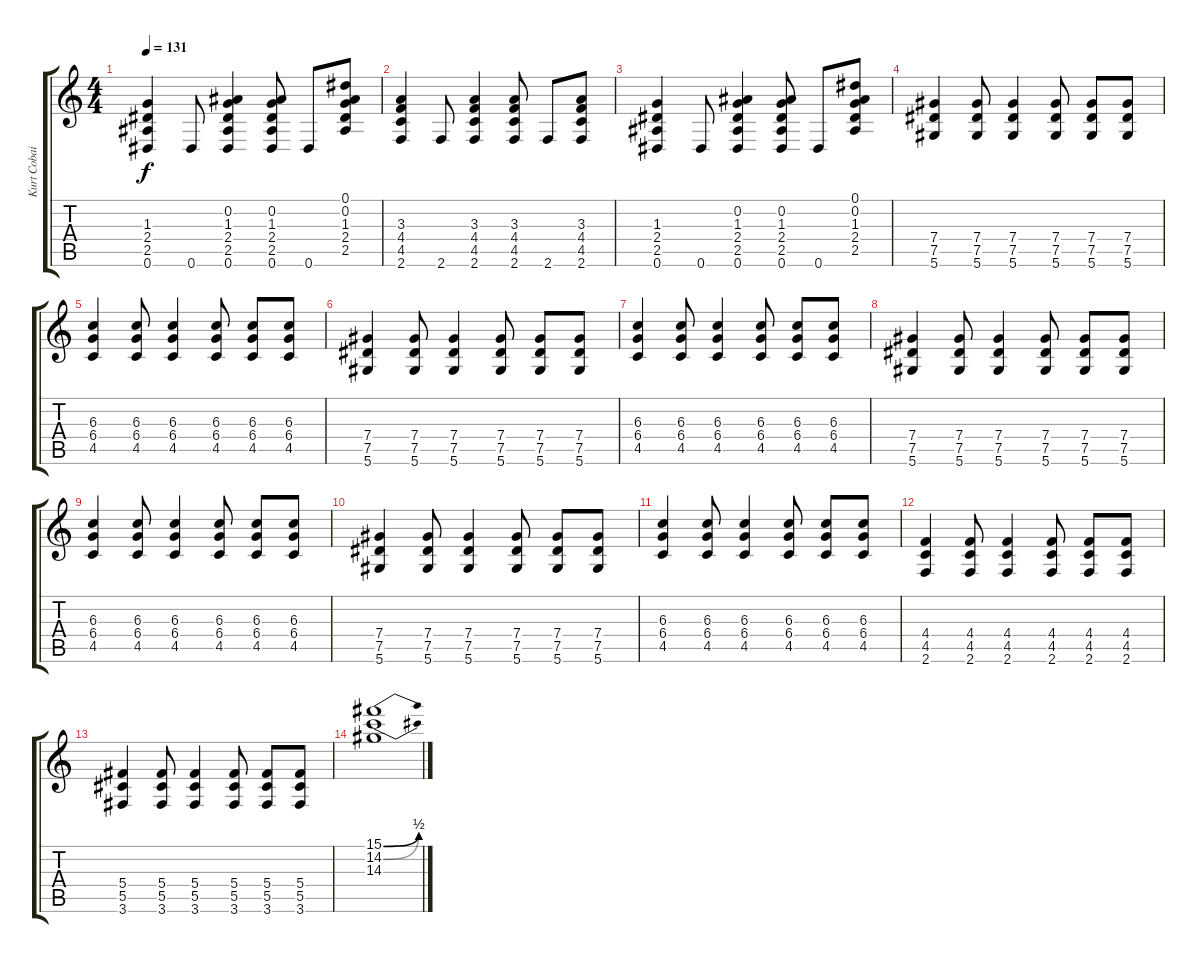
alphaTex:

\track ("Kurt Cobain" "Kurt Cobai") {instrument distortionguitar}
\staff {score tabs}
\tuning (Eb4 Bb3 Gb3 Db3 Ab2 Eb2) {hide}
\ts (4 4)
\tempo 131
\clef g2
\ks c
(1.3 2.4 2.5 0.6).4{dy f} 0.6.8 (0.2 1.3 2.4 2.5 0.6).4 (0.2 1.3 2.4 2.5 0.6).8 0.6.8 (0.1 0.2 1.3 2.4 2.5).8 |
(3.3 4.4 4.5 2.6).4 2.6.8 (3.3 4.4 4.5 2.6).4 (3.3 4.4 4.5 2.6).8 2.6.8 (3.3 4.4 4.5 2.6).8 |
(1.3 2.4 2.5 0.6).4 0.6.8 (0.2 1.3 2.4 2.5 0.6).4 (0.2 1.3 2.4 2.5 0.6).8 0.6.8 (0.1 0.2 1.3 2.4 2.5).8 |
(7.4 7.5 5.6).4 (7.4 7.5 5.6).8 (7.4 7.5 5.6).4 (7.4 7.5 5.6).8 (7.4 7.5 5.6).8 (7.4 7.5 5.6).8 |
(6.3 6.4 4.5).4 (6.3 6.4 4.5).8 (6.3 6.4 4.5).4 (6.3 6.4 4.5).8 (6.3 6.4 4.5).8 (6.3 6.4 4.5).8 |
(7.4 7.5 5.6).4 (7.4 7.5 5.6).8 (7.4 7.5 5.6).4 (7.4 7.5 5.6).8 (7.4 7.5 5.6).8 (7.4 7.5 5.6).8 |
(6.3 6.4 4.5).4 (6.3 6.4 4.5).8 (6.3 6.4 4.5).4 (6.3 6.4 4.5).8 (6.3 6.4 4.5).8 (6.3 6.4 4.5).8 |
(7.4 7.5 5.6).4 (7.4 7.5 5.6).8 (7.4 7.5 5.6).4 (7.4 7.5 5.6).8 (7.4 7.5 5.6).8 (7.4 7.5 5.6).8 |
(6.3 6.4 4.5).4 (6.3 6.4 4.5).8 (6.3 6.4 4.5).4 (6.3 6.4 4.5).8 (6.3 6.4 4.5).8 (6.3 6.4 4.5).8 |
(7.4 7.5 5.6).4 (7.4 7.5 5.6).8 (7.4 7.5 5.6).4 (7.4 7.5 5.6).8 (7.4 7.5 5.6).8 (7.4 7.5 5.6).8 |
(6.3 6.4 4.5).4 (6.3 6.4 4.5).8 (6.3 6.4 4.5).4 (6.3 6.4 4.5).8 (6.3 6.4 4.5).8 (6.3 6.4 4.5).8 |
(4.4 4.5 2.6).4 (4.4 4.5 2.6).8 (4.4 4.5 2.6).4 (4.4 4.5 2.6).8 (4.4 4.5 2.6).8 (4.4 4.5 2.6).8 |
(5.4 5.5 3.6).4 (5.4 5.5 3.6).8 (5.4 5.5 3.6).4 (5.4 5.5 3.6).8 (5.4 5.5 3.6).8 (5.4 5.5 3.6).8 |
(15.1{be (bend 0 0 60 2)} 14.2{be (bend 0 0 60 2)} 14.3).1
